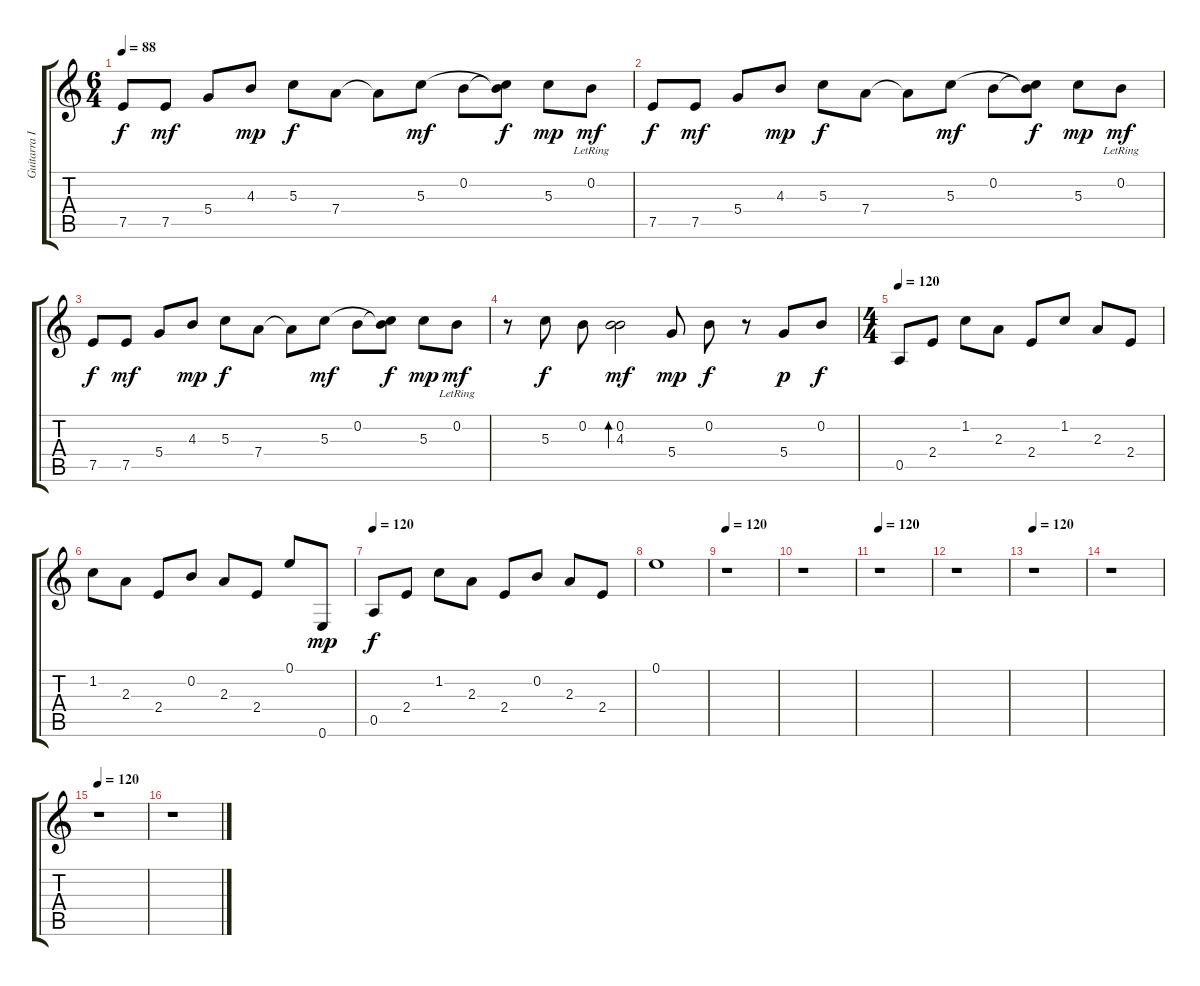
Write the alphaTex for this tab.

\track ("Guitarra I" "Guitarra I") {instrument acousticguitarnylon}
\staff {score tabs}
\tuning (E4 B3 G3 D3 A2 E2) {hide}
\ts (6 4)
\tempo 88
\clef g2
\ks c
7.5.8{dy f} 7.5.8{dy mf} 5.4.8 4.3.8{dy mp} 5.3.8{dy f} 7.4.8 7.4{t}.8 5.3.8{dy mf} 0.2.8 (0.2{t} 5.3{t}).8{dy f} 5.3.8{dy mp} 0.2{lr}.8{dy mf} |
7.5.8{dy f} 7.5.8{dy mf} 5.4.8 4.3.8{dy mp} 5.3.8{dy f} 7.4.8 7.4{t}.8 5.3.8{dy mf} 0.2.8 (0.2{t} 5.3{t}).8{dy f} 5.3.8{dy mp} 0.2{lr}.8{dy mf} |
7.5.8{dy f} 7.5.8{dy mf} 5.4.8 4.3.8{dy mp} 5.3.8{dy f} 7.4.8 7.4{t}.8 5.3.8{dy mf} 0.2.8 (0.2{t} 5.3{t}).8{dy f} 5.3.8{dy mp} 0.2{lr}.8{dy mf} |
r.8 5.3.8{dy f} 0.2.8 (0.2 4.3).2{bd 120 dy mf} 5.4.8{dy mp} 0.2.8{dy f} r.8 5.4.8{dy p} 0.2.8{dy f} |
\ts (4 4)
\tempo 120
0.5.8 2.4.8 1.2.8 2.3.8 2.4.8 1.2.8 2.3.8 2.4.8 |
1.2.8 2.3.8 2.4.8 0.2.8 2.3.8 2.4.8 0.1.8 0.6.8{dy mp} |
\tempo 120
0.5.8{dy f} 2.4.8 1.2.8 2.3.8 2.4.8 0.2.8 2.3.8 2.4.8 |
0.1.1 |
\tempo 120
r.1 |
r.1 |
\tempo 120
r.1 |
r.1 |
\tempo 120
r.1 |
r.1 |
\tempo 120
r.1 |
r.1
